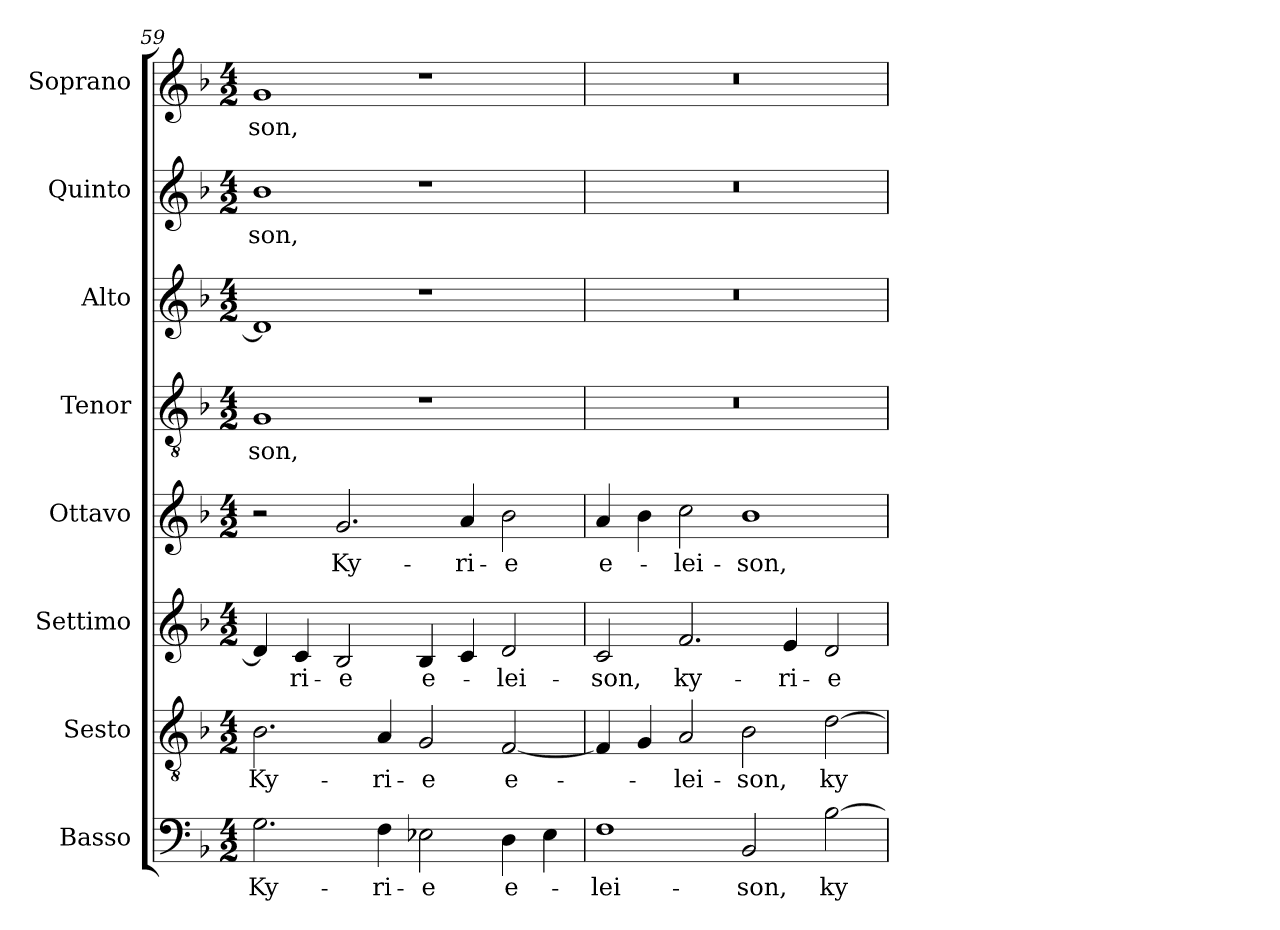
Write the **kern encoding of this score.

**kern	**text	**kern	**text	**kern	**text	**kern	**text	**kern	**text	**kern	**kern	**text	**kern	**text
*part8	*part8	*part7	*part7	*part6	*part6	*part5	*part5	*part4	*part4	*part3	*part2	*part2	*part1	*part1
*staff8	*staff8	*staff7	*staff7	*staff6	*staff6	*staff5	*staff5	*staff4	*staff4	*staff3	*staff2	*staff2	*staff1	*staff1
*I"Basso	*	*I"Sesto	*	*I"Settimo	*	*I"Ottavo	*	*I"Tenor	*	*I"Alto	*I"Quinto	*	*I"Soprano	*
*I'B.	*	*I'Ss.	*	*I'St.	*	*I'Ot.	*	*I'T.	*	*I'A.	*I'Q.	*	*I'S.	*
*clefF4	*	*clefGv2	*	*clefG2	*	*clefG2	*	*clefGv2	*	*clefG2	*clefG2	*	*clefG2	*
*	*	*ITrd7c12	*	*	*	*	*	*ITrd7c12	*	*	*	*	*	*
*k[b-]	*	*k[b-]	*	*k[b-]	*	*k[b-]	*	*k[b-]	*	*k[b-]	*k[b-]	*	*k[b-]	*
*F:	*	*F:	*	*F:	*	*F:	*	*F:	*	*F:	*F:	*	*F:	*
*M4/2	*	*M4/2	*	*M4/2	*	*M4/2	*	*M4/2	*	*M4/2	*M4/2	*	*M4/2	*
=59	=59	=59	=59	=59	=59	=59	=59	=59	=59	=59	=59	=59	=59	=59
!	!LO:LY:b:color=#000000	!	!	!	!	!	!	!	!	!	!	!	!	!
!	!	!	!LO:LY:b:color=#000000	!	!	!	!	!	!	!	!	!	!	!
!	!	!	!	!	!	!	!	!	!LO:LY:b:color=#000000	!	!	!	!	!
!	!	!	!	!	!	!	!	!	!	!	!	!LO:LY:b:color=#000000	!	!
!	!	!	!	!	!	!	!	!	!	!	!	!	!	!LO:LY:b:color=#000000
2.Gi\	Ky-	2.BB-i\	Ky-	4di/]	.	2r	.	1GGi	-son,	1di]	1b-i	-son,	1gi	-son,
!	!	!	!	!	!LO:LY:b:color=#000000	!	!	!	!	!	!	!	!	!
.	.	.	.	4ci/	-ri-	.	.	.	.	.	.	.	.	.
!	!	!	!	!	!LO:LY:b:color=#000000	!	!	!	!	!	!	!	!	!
!	!	!	!	!	!	!	!LO:LY:b:color=#000000	!	!	!	!	!	!	!
.	.	.	.	2B-i/	-e	2.gi/	Ky-	.	.	.	.	.	.	.
!	!LO:LY:b:color=#000000	!	!	!	!	!	!	!	!	!	!	!	!	!
!	!	!	!LO:LY:b:color=#000000	!	!	!	!	!	!	!	!	!	!	!
4Fi\	-ri-	4AAi/	-ri-	.	.	.	.	.	.	.	.	.	.	.
!	!LO:LY:b:color=#000000	!	!	!	!	!	!	!	!	!	!	!	!	!
!	!	!	!LO:LY:b:color=#000000	!	!	!	!	!	!	!	!	!	!	!
!	!	!	!	!	!LO:LY:b:color=#000000	!	!	!	!	!	!	!	!	!
2E-Xi\	-e	2GGi/	-e	4B-i/	e-	.	.	1r	.	1r	1r	.	1r	.
!	!	!	!	!	!	!	!LO:LY:b:color=#000000	!	!	!	!	!	!	!
.	.	.	.	4ci/	.	4ai/	-ri-	.	.	.	.	.	.	.
!	!LO:LY:b:color=#000000	!	!	!	!	!	!	!	!	!	!	!	!	!
!	!	!	!LO:LY:b:color=#000000	!	!	!	!	!	!	!	!	!	!	!
!	!	!	!	!	!LO:LY:b:color=#000000	!	!	!	!	!	!	!	!	!
!	!	!	!	!	!	!	!LO:LY:b:color=#000000	!	!	!	!	!	!	!
4Di\	e-	[2FFi/	e-	2di/	-lei-	2b-i\	-e	.	.	.	.	.	.	.
4E-i\	.	.	.	.	.	.	.	.	.	.	.	.	.	.
=60	=60	=60	=60	=60	=60	=60	=60	=60	=60	=60	=60	=60	=60	=60
!	!LO:LY:b:color=#000000	!	!	!	!	!	!	!	!	!	!	!	!	!
!	!	!	!	!	!LO:LY:b:color=#000000	!	!	!	!	!	!	!	!	!
!	!	!	!	!	!	!	!LO:LY:b:color=#000000	!LO:N:vis=1	!	!LO:N:vis=1	!LO:N:vis=1	!	!LO:N:vis=1	!
1Fi	-lei-	4FFi/]	.	2ci/	-son,	4ai/	e-	0r	.	0r	0r	.	0r	.
.	.	4GGi/	.	.	.	4b-i\	.	.	.	.	.	.	.	.
!	!	!	!LO:LY:b:color=#000000	!	!	!	!	!	!	!	!	!	!	!
!	!	!	!	!	!LO:LY:b:color=#000000	!	!	!	!	!	!	!	!	!
!	!	!	!	!	!	!	!LO:LY:b:color=#000000	!	!	!	!	!	!	!
.	.	2AAi/	-lei-	2.fi/	ky-	2cci\	-lei-	.	.	.	.	.	.	.
!	!LO:LY:b:color=#000000	!	!	!	!	!	!	!	!	!	!	!	!	!
!	!	!	!LO:LY:b:color=#000000	!	!	!	!	!	!	!	!	!	!	!
!	!	!	!	!	!	!	!LO:LY:b:color=#000000	!	!	!	!	!	!	!
2BB-i/	-son,	2BB-i\	-son,	.	.	1b-i	-son,	.	.	.	.	.	.	.
!	!	!	!	!	!LO:LY:b:color=#000000	!	!	!	!	!	!	!	!	!
.	.	.	.	4ei/	-ri-	.	.	.	.	.	.	.	.	.
!	!LO:LY:b:color=#000000	!	!	!	!	!	!	!	!	!	!	!	!	!
!	!	!	!LO:LY:b:color=#000000	!	!	!	!	!	!	!	!	!	!	!
!	!	!	!	!	!LO:LY:b:color=#000000	!	!	!	!	!	!	!	!	!
[2B-i\	ky-	[2Di\	ky-	2di/	-e	.	.	.	.	.	.	.	.	.
=	=	=	=	=	=	=	=	=	=	=	=	=	=	=
*-	*-	*-	*-	*-	*-	*-	*-	*-	*-	*-	*-	*-	*-	*-
